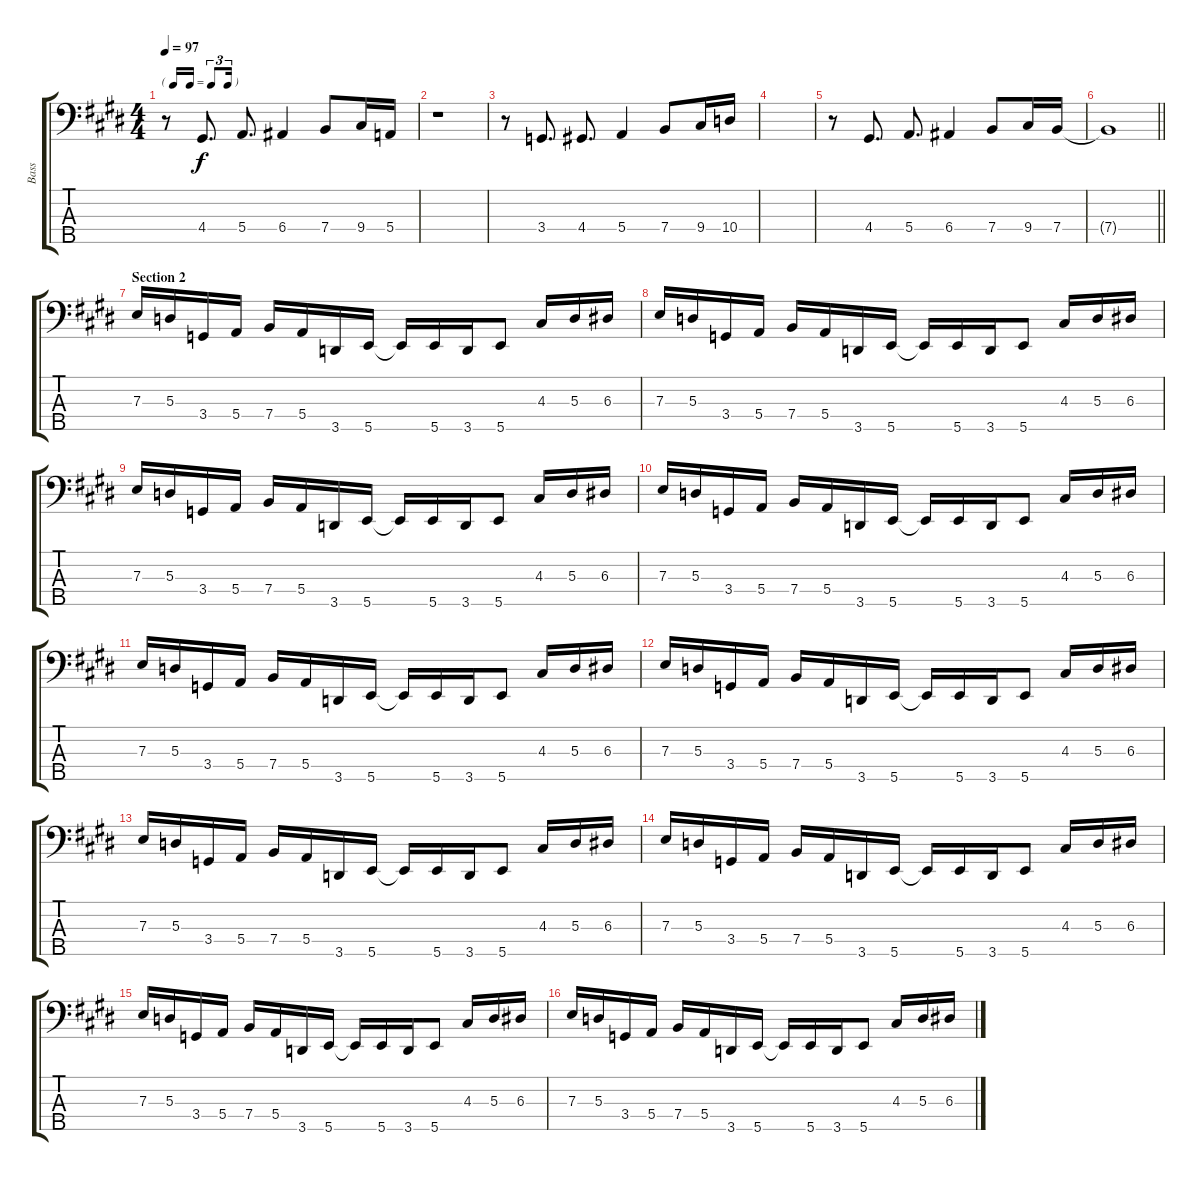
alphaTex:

\track ("Bass" "Bass") {instrument slapbass1}
\staff {score tabs}
\tuning (G2 D2 A1 E1 B0) {hide}
\ts (4 4)
\tf triplet16th
\tempo 97
\clef f4
\ks c#minor
r.8{dy f} 4.4.8{d} 5.4.8{d} 6.4.4 7.4.8 9.4.16 5.4.16 |
\ks e
r.1 |
\ks c#minor
r.8 3.4.8{d} 4.4.8{d} 5.4.4 7.4.8 9.4.16 10.4.16 |
|
\ks e
r.8 4.4.8{d} 5.4.8{d} 6.4.4 7.4.8 9.4.16 7.4.16 |
\barLineRight lightlight
7.4{t}.1 |
\section ("" "Section 2")
\ks c#minor
7.3.16 5.3.16 3.4.16 5.4.16 7.4.16 5.4.16 3.5.16 5.5.16 5.5{t}.16 5.5.16 3.5.16 5.5.8 4.3.16 5.3.16 6.3.16 |
\ks e
7.3.16 5.3.16 3.4.16 5.4.16 7.4.16 5.4.16 3.5.16 5.5.16 5.5{t}.16 5.5.16 3.5.16 5.5.8 4.3.16 5.3.16 6.3.16 |
\ks c#minor
7.3.16 5.3.16 3.4.16 5.4.16 7.4.16 5.4.16 3.5.16 5.5.16 5.5{t}.16 5.5.16 3.5.16 5.5.8 4.3.16 5.3.16 6.3.16 |
\ks e
7.3.16 5.3.16 3.4.16 5.4.16 7.4.16 5.4.16 3.5.16 5.5.16 5.5{t}.16 5.5.16 3.5.16 5.5.8 4.3.16 5.3.16 6.3.16 |
\ks c#minor
7.3.16 5.3.16 3.4.16 5.4.16 7.4.16 5.4.16 3.5.16 5.5.16 5.5{t}.16 5.5.16 3.5.16 5.5.8 4.3.16 5.3.16 6.3.16 |
\ks e
7.3.16 5.3.16 3.4.16 5.4.16 7.4.16 5.4.16 3.5.16 5.5.16 5.5{t}.16 5.5.16 3.5.16 5.5.8 4.3.16 5.3.16 6.3.16 |
\ks c#minor
7.3.16 5.3.16 3.4.16 5.4.16 7.4.16 5.4.16 3.5.16 5.5.16 5.5{t}.16 5.5.16 3.5.16 5.5.8 4.3.16 5.3.16 6.3.16 |
\ks e
7.3.16 5.3.16 3.4.16 5.4.16 7.4.16 5.4.16 3.5.16 5.5.16 5.5{t}.16 5.5.16 3.5.16 5.5.8 4.3.16 5.3.16 6.3.16 |
\ks c#minor
7.3.16 5.3.16 3.4.16 5.4.16 7.4.16 5.4.16 3.5.16 5.5.16 5.5{t}.16 5.5.16 3.5.16 5.5.8 4.3.16 5.3.16 6.3.16 |
\ks e
7.3.16 5.3.16 3.4.16 5.4.16 7.4.16 5.4.16 3.5.16 5.5.16 5.5{t}.16 5.5.16 3.5.16 5.5.8 4.3.16 5.3.16 6.3.16
